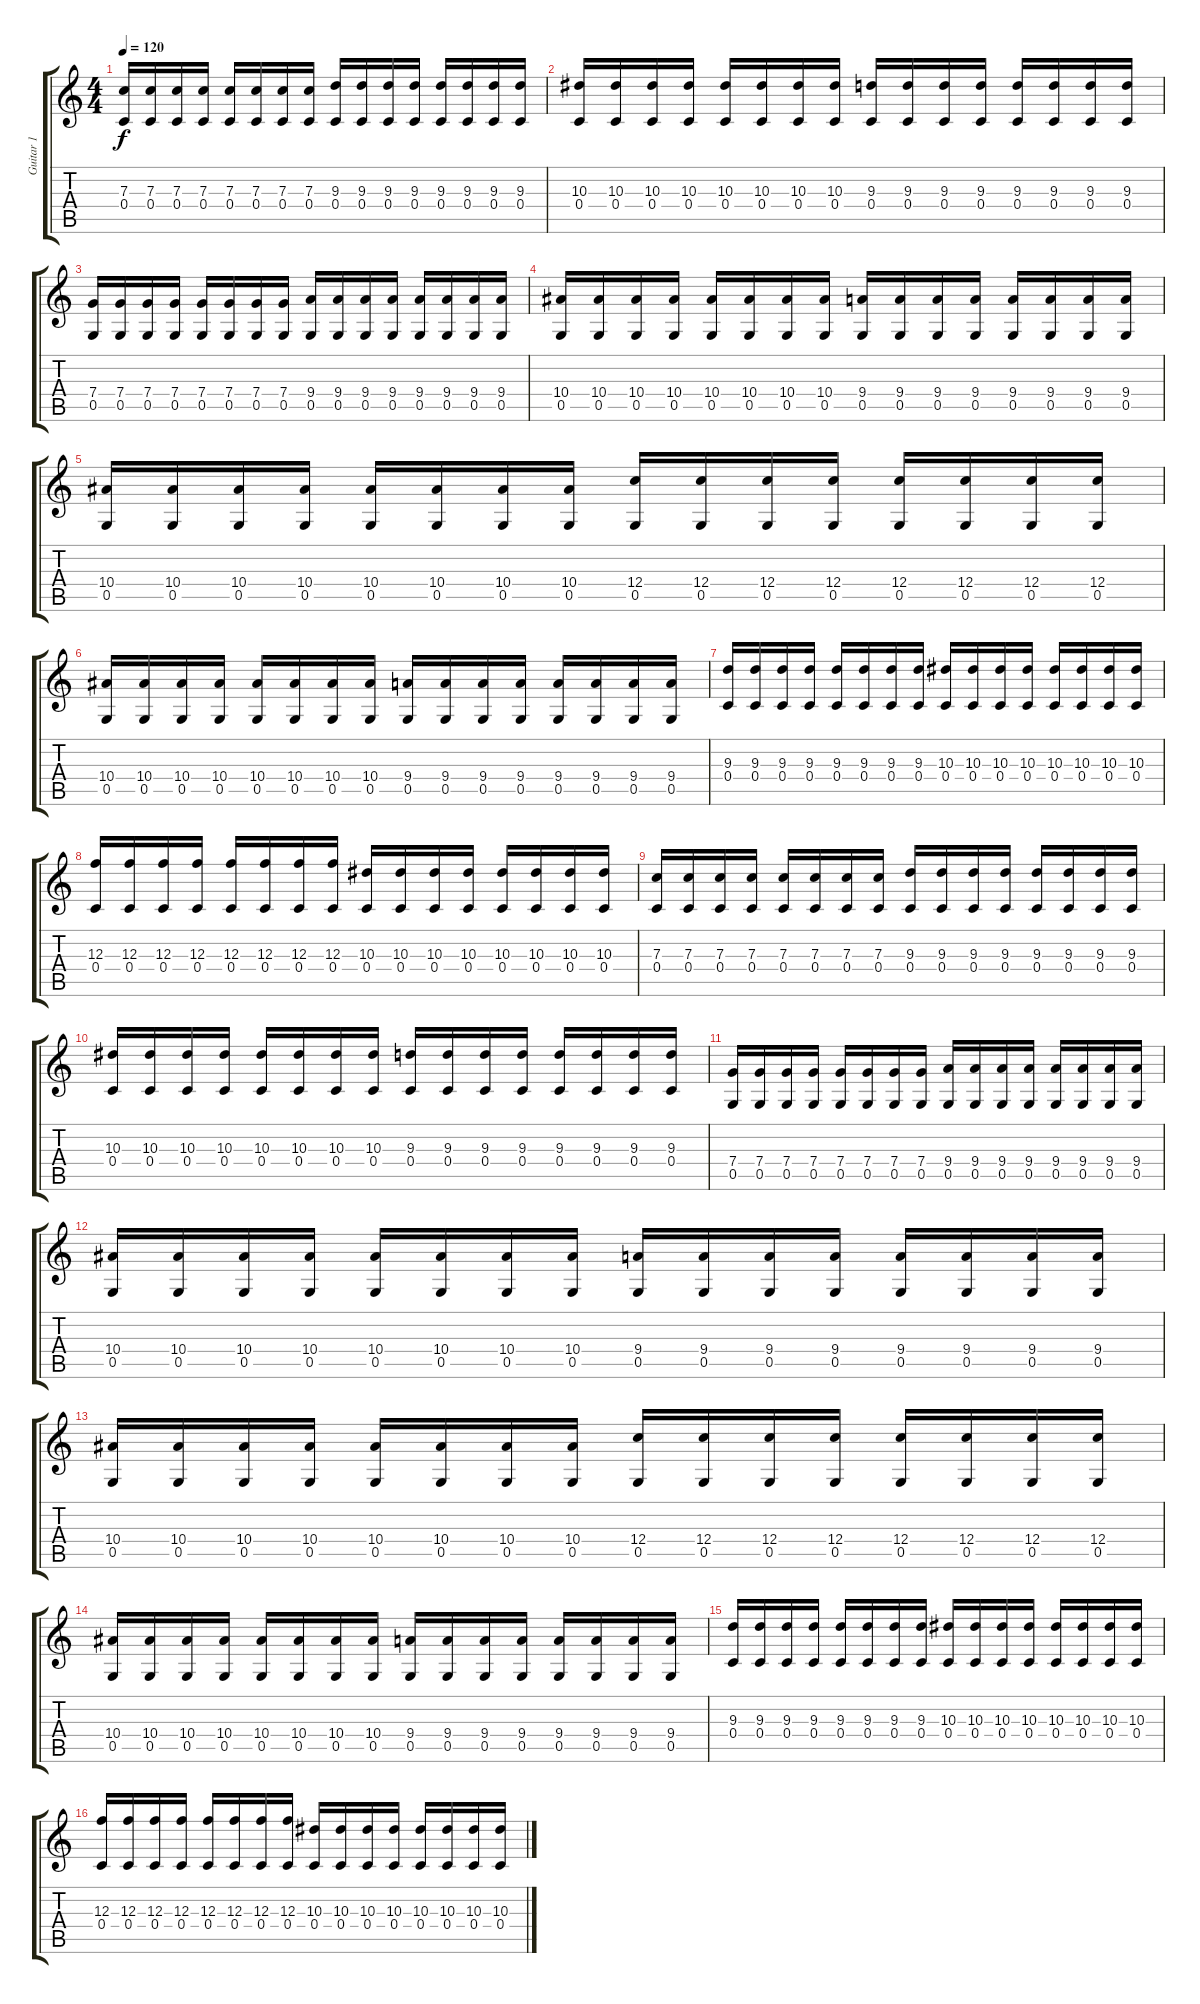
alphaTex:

\track ("Guitar 1" "Guitar 1") {instrument distortionguitar}
\staff {score tabs}
\tuning (D4 A3 F3 C3 G2 D2) {hide}
\ts (4 4)
\tempo 120
\clef g2
\ks c
(7.3 0.4).16{dy f} (7.3 0.4).16 (7.3 0.4).16 (7.3 0.4).16 (7.3 0.4).16 (7.3 0.4).16 (7.3 0.4).16 (7.3 0.4).16 (9.3 0.4).16 (9.3 0.4).16 (9.3 0.4).16 (9.3 0.4).16 (9.3 0.4).16 (9.3 0.4).16 (9.3 0.4).16 (9.3 0.4).16 |
(10.3 0.4).16 (10.3 0.4).16 (10.3 0.4).16 (10.3 0.4).16 (10.3 0.4).16 (10.3 0.4).16 (10.3 0.4).16 (10.3 0.4).16 (9.3 0.4).16 (9.3 0.4).16 (9.3 0.4).16 (9.3 0.4).16 (9.3 0.4).16 (9.3 0.4).16 (9.3 0.4).16 (9.3 0.4).16 |
(7.4 0.5).16 (7.4 0.5).16 (7.4 0.5).16 (7.4 0.5).16 (7.4 0.5).16 (7.4 0.5).16 (7.4 0.5).16 (7.4 0.5).16 (9.4 0.5).16 (9.4 0.5).16 (9.4 0.5).16 (9.4 0.5).16 (9.4 0.5).16 (9.4 0.5).16 (9.4 0.5).16 (9.4 0.5).16 |
(10.4 0.5).16 (10.4 0.5).16 (10.4 0.5).16 (10.4 0.5).16 (10.4 0.5).16 (10.4 0.5).16 (10.4 0.5).16 (10.4 0.5).16 (9.4 0.5).16 (9.4 0.5).16 (9.4 0.5).16 (9.4 0.5).16 (9.4 0.5).16 (9.4 0.5).16 (9.4 0.5).16 (9.4 0.5).16 |
(10.4 0.5).16 (10.4 0.5).16 (10.4 0.5).16 (10.4 0.5).16 (10.4 0.5).16 (10.4 0.5).16 (10.4 0.5).16 (10.4 0.5).16 (12.4 0.5).16 (12.4 0.5).16 (12.4 0.5).16 (12.4 0.5).16 (12.4 0.5).16 (12.4 0.5).16 (12.4 0.5).16 (12.4 0.5).16 |
(10.4 0.5).16 (10.4 0.5).16 (10.4 0.5).16 (10.4 0.5).16 (10.4 0.5).16 (10.4 0.5).16 (10.4 0.5).16 (10.4 0.5).16 (9.4 0.5).16 (9.4 0.5).16 (9.4 0.5).16 (9.4 0.5).16 (9.4 0.5).16 (9.4 0.5).16 (9.4 0.5).16 (9.4 0.5).16 |
(9.3 0.4).16 (9.3 0.4).16 (9.3 0.4).16 (9.3 0.4).16 (9.3 0.4).16 (9.3 0.4).16 (9.3 0.4).16 (9.3 0.4).16 (10.3 0.4).16 (10.3 0.4).16 (10.3 0.4).16 (10.3 0.4).16 (10.3 0.4).16 (10.3 0.4).16 (10.3 0.4).16 (10.3 0.4).16 |
(12.3 0.4).16 (12.3 0.4).16 (12.3 0.4).16 (12.3 0.4).16 (12.3 0.4).16 (12.3 0.4).16 (12.3 0.4).16 (12.3 0.4).16 (10.3 0.4).16 (10.3 0.4).16 (10.3 0.4).16 (10.3 0.4).16 (10.3 0.4).16 (10.3 0.4).16 (10.3 0.4).16 (10.3 0.4).16 |
(7.3 0.4).16 (7.3 0.4).16 (7.3 0.4).16 (7.3 0.4).16 (7.3 0.4).16 (7.3 0.4).16 (7.3 0.4).16 (7.3 0.4).16 (9.3 0.4).16 (9.3 0.4).16 (9.3 0.4).16 (9.3 0.4).16 (9.3 0.4).16 (9.3 0.4).16 (9.3 0.4).16 (9.3 0.4).16 |
(10.3 0.4).16 (10.3 0.4).16 (10.3 0.4).16 (10.3 0.4).16 (10.3 0.4).16 (10.3 0.4).16 (10.3 0.4).16 (10.3 0.4).16 (9.3 0.4).16 (9.3 0.4).16 (9.3 0.4).16 (9.3 0.4).16 (9.3 0.4).16 (9.3 0.4).16 (9.3 0.4).16 (9.3 0.4).16 |
(7.4 0.5).16 (7.4 0.5).16 (7.4 0.5).16 (7.4 0.5).16 (7.4 0.5).16 (7.4 0.5).16 (7.4 0.5).16 (7.4 0.5).16 (9.4 0.5).16 (9.4 0.5).16 (9.4 0.5).16 (9.4 0.5).16 (9.4 0.5).16 (9.4 0.5).16 (9.4 0.5).16 (9.4 0.5).16 |
(10.4 0.5).16 (10.4 0.5).16 (10.4 0.5).16 (10.4 0.5).16 (10.4 0.5).16 (10.4 0.5).16 (10.4 0.5).16 (10.4 0.5).16 (9.4 0.5).16 (9.4 0.5).16 (9.4 0.5).16 (9.4 0.5).16 (9.4 0.5).16 (9.4 0.5).16 (9.4 0.5).16 (9.4 0.5).16 |
(10.4 0.5).16 (10.4 0.5).16 (10.4 0.5).16 (10.4 0.5).16 (10.4 0.5).16 (10.4 0.5).16 (10.4 0.5).16 (10.4 0.5).16 (12.4 0.5).16 (12.4 0.5).16 (12.4 0.5).16 (12.4 0.5).16 (12.4 0.5).16 (12.4 0.5).16 (12.4 0.5).16 (12.4 0.5).16 |
(10.4 0.5).16 (10.4 0.5).16 (10.4 0.5).16 (10.4 0.5).16 (10.4 0.5).16 (10.4 0.5).16 (10.4 0.5).16 (10.4 0.5).16 (9.4 0.5).16 (9.4 0.5).16 (9.4 0.5).16 (9.4 0.5).16 (9.4 0.5).16 (9.4 0.5).16 (9.4 0.5).16 (9.4 0.5).16 |
(9.3 0.4).16 (9.3 0.4).16 (9.3 0.4).16 (9.3 0.4).16 (9.3 0.4).16 (9.3 0.4).16 (9.3 0.4).16 (9.3 0.4).16 (10.3 0.4).16 (10.3 0.4).16 (10.3 0.4).16 (10.3 0.4).16 (10.3 0.4).16 (10.3 0.4).16 (10.3 0.4).16 (10.3 0.4).16 |
(12.3 0.4).16 (12.3 0.4).16 (12.3 0.4).16 (12.3 0.4).16 (12.3 0.4).16 (12.3 0.4).16 (12.3 0.4).16 (12.3 0.4).16 (10.3 0.4).16 (10.3 0.4).16 (10.3 0.4).16 (10.3 0.4).16 (10.3 0.4).16 (10.3 0.4).16 (10.3 0.4).16 (10.3 0.4).16
